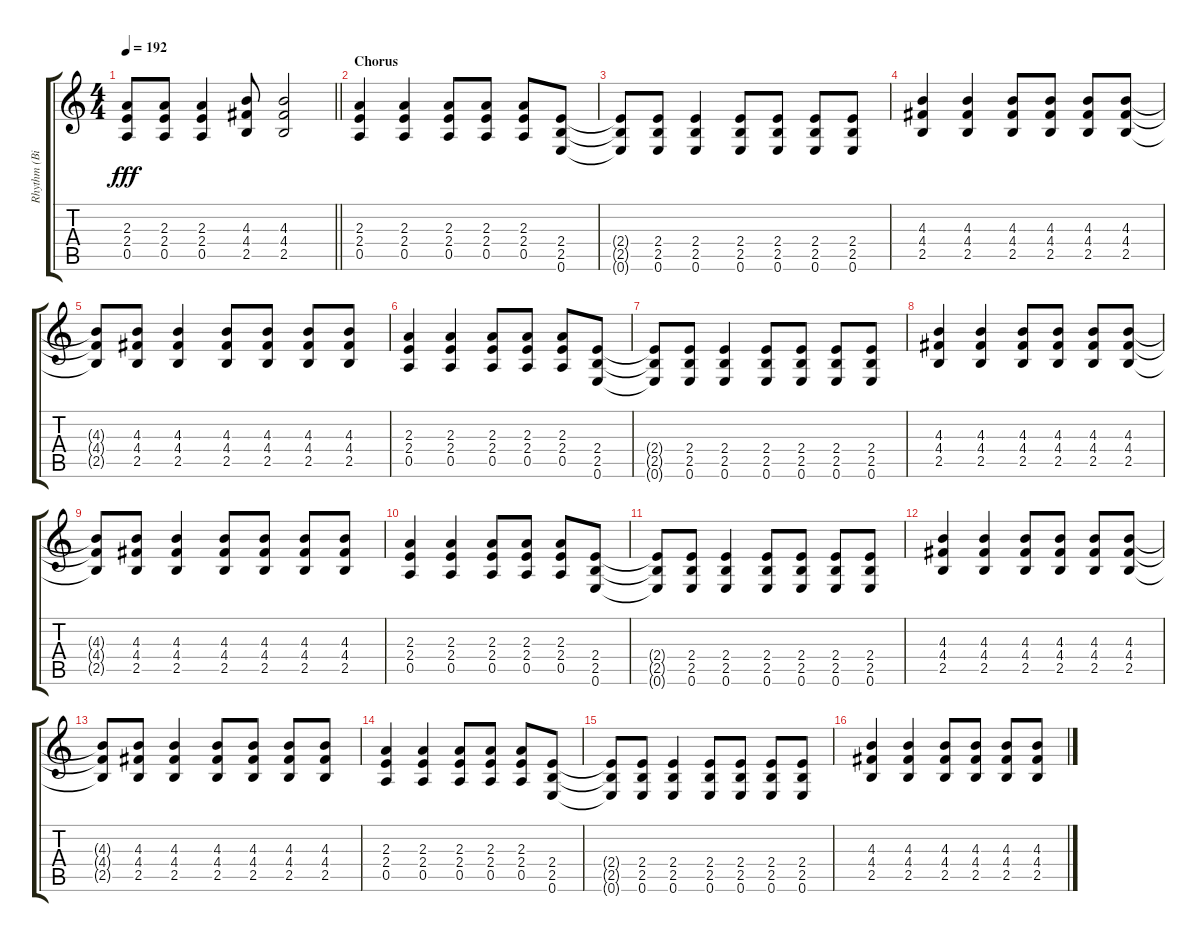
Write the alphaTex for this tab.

\track ("Rhythm (Bizzy D)" "Rhythm (Bi") {instrument overdrivenguitar}
\staff {score tabs}
\tuning (E4 B3 G3 D3 A2 E2) {hide}
\ts (4 4)
\tempo 192
\clef g2
\barLineRight lightlight
\ks c
(2.3{t} 2.4{t} 0.5{t}).8{dy fff} (2.3 2.4 0.5).8 (2.3 2.4 0.5).4 (4.3 4.4 2.5).8 (4.3 4.4 2.5).2 |
\section ("" "Chorus")
(2.3 2.4 0.5).4 (2.3 2.4 0.5).4 (2.3 2.4 0.5).8 (2.3 2.4 0.5).8 (2.3 2.4 0.5).8 (2.4 2.5 0.6).8 |
(2.4{t} 2.5{t} 0.6{t}).8 (2.4 2.5 0.6).8 (2.4 2.5 0.6).4 (2.4 2.5 0.6).8 (2.4 2.5 0.6).8 (2.4 2.5 0.6).8 (2.4 2.5 0.6).8 |
(4.3 4.4 2.5).4 (4.3 4.4 2.5).4 (4.3 4.4 2.5).8 (4.3 4.4 2.5).8 (4.3 4.4 2.5).8 (4.3 4.4 2.5).8 |
(4.3{t} 4.4{t} 2.5{t}).8 (4.3 4.4 2.5).8 (4.3 4.4 2.5).4 (4.3 4.4 2.5).8 (4.3 4.4 2.5).8 (4.3 4.4 2.5).8 (4.3 4.4 2.5).8 |
(2.3 2.4 0.5).4 (2.3 2.4 0.5).4 (2.3 2.4 0.5).8 (2.3 2.4 0.5).8 (2.3 2.4 0.5).8 (2.4 2.5 0.6).8 |
(2.4{t} 2.5{t} 0.6{t}).8 (2.4 2.5 0.6).8 (2.4 2.5 0.6).4 (2.4 2.5 0.6).8 (2.4 2.5 0.6).8 (2.4 2.5 0.6).8 (2.4 2.5 0.6).8 |
(4.3 4.4 2.5).4 (4.3 4.4 2.5).4 (4.3 4.4 2.5).8 (4.3 4.4 2.5).8 (4.3 4.4 2.5).8 (4.3 4.4 2.5).8 |
(4.3{t} 4.4{t} 2.5{t}).8 (4.3 4.4 2.5).8 (4.3 4.4 2.5).4 (4.3 4.4 2.5).8 (4.3 4.4 2.5).8 (4.3 4.4 2.5).8 (4.3 4.4 2.5).8 |
(2.3 2.4 0.5).4 (2.3 2.4 0.5).4 (2.3 2.4 0.5).8 (2.3 2.4 0.5).8 (2.3 2.4 0.5).8 (2.4 2.5 0.6).8 |
(2.4{t} 2.5{t} 0.6{t}).8 (2.4 2.5 0.6).8 (2.4 2.5 0.6).4 (2.4 2.5 0.6).8 (2.4 2.5 0.6).8 (2.4 2.5 0.6).8 (2.4 2.5 0.6).8 |
(4.3 4.4 2.5).4 (4.3 4.4 2.5).4 (4.3 4.4 2.5).8 (4.3 4.4 2.5).8 (4.3 4.4 2.5).8 (4.3 4.4 2.5).8 |
(4.3{t} 4.4{t} 2.5{t}).8 (4.3 4.4 2.5).8 (4.3 4.4 2.5).4 (4.3 4.4 2.5).8 (4.3 4.4 2.5).8 (4.3 4.4 2.5).8 (4.3 4.4 2.5).8 |
(2.3 2.4 0.5).4 (2.3 2.4 0.5).4 (2.3 2.4 0.5).8 (2.3 2.4 0.5).8 (2.3 2.4 0.5).8 (2.4 2.5 0.6).8 |
(2.4{t} 2.5{t} 0.6{t}).8 (2.4 2.5 0.6).8 (2.4 2.5 0.6).4 (2.4 2.5 0.6).8 (2.4 2.5 0.6).8 (2.4 2.5 0.6).8 (2.4 2.5 0.6).8 |
(4.3 4.4 2.5).4 (4.3 4.4 2.5).4 (4.3 4.4 2.5).8 (4.3 4.4 2.5).8 (4.3 4.4 2.5).8 (4.3 4.4 2.5).8
